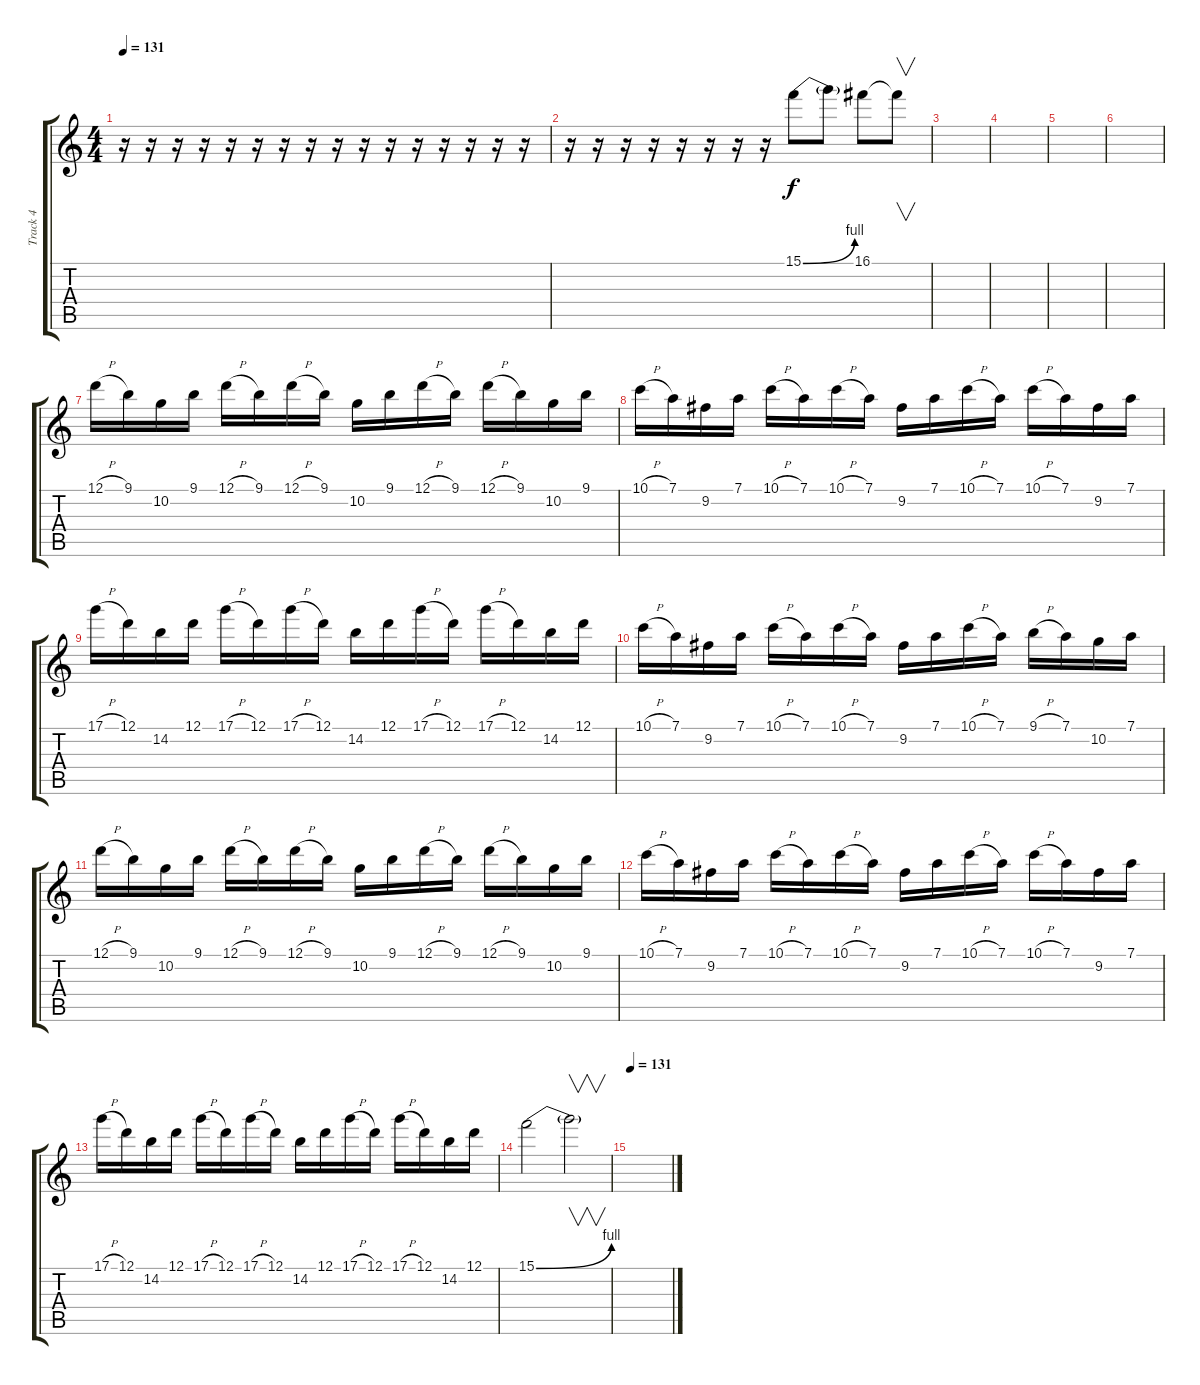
\track ("Track 4" "Track 4") {instrument distortionguitar}
\staff {score tabs}
\tuning (D4 A3 F3 C3 G2 C2) {hide}
\ts (4 4)
\tempo 131
\clef g2
\ks c
r.16{dy f} r.16 r.16 r.16 r.16 r.16 r.16 r.16 r.16 r.16 r.16 r.16 r.16 r.16 r.16 r.16 |
r.16 r.16 r.16 r.16 r.16 r.16 r.16 r.16 15.1{be (bend 0 0 60 4)}.8 15.1{t}.8 16.1.8 16.1{t}.8{v} |
|
|
|
|
12.1{h}.16{balance 16} 9.1.16 10.2.16 9.1.16 12.1{h}.16 9.1.16 12.1{h}.16 9.1.16 10.2.16 9.1.16 12.1{h}.16 9.1.16 12.1{h}.16 9.1.16 10.2.16 9.1.16 |
10.1{h}.16 7.1.16 9.2.16 7.1.16 10.1{h}.16 7.1.16 10.1{h}.16 7.1.16 9.2.16 7.1.16 10.1{h}.16 7.1.16 10.1{h}.16 7.1.16 9.2.16 7.1.16 |
17.1{h}.16 12.1.16 14.2.16 12.1.16 17.1{h}.16 12.1.16 17.1{h}.16 12.1.16 14.2.16 12.1.16 17.1{h}.16 12.1.16 17.1{h}.16 12.1.16 14.2.16 12.1.16 |
10.1{h}.16 7.1.16 9.2.16 7.1.16 10.1{h}.16 7.1.16 10.1{h}.16 7.1.16 9.2.16 7.1.16 10.1{h}.16 7.1.16 9.1{h}.16 7.1.16 10.2.16 7.1.16 |
12.1{h}.16 9.1.16 10.2.16 9.1.16 12.1{h}.16 9.1.16 12.1{h}.16 9.1.16 10.2.16 9.1.16 12.1{h}.16 9.1.16 12.1{h}.16 9.1.16 10.2.16 9.1.16 |
10.1{h}.16 7.1.16 9.2.16 7.1.16 10.1{h}.16 7.1.16 10.1{h}.16 7.1.16 9.2.16 7.1.16 10.1{h}.16 7.1.16 10.1{h}.16 7.1.16 9.2.16 7.1.16 |
17.1{h}.16 12.1.16 14.2.16 12.1.16 17.1{h}.16 12.1.16 17.1{h}.16 12.1.16 14.2.16 12.1.16 17.1{h}.16 12.1.16 17.1{h}.16 12.1.16 14.2.16 12.1.16 |
15.1{be (bend 0 0 60 4)}.2 15.1{t}.2{v} |
\tempo 131
